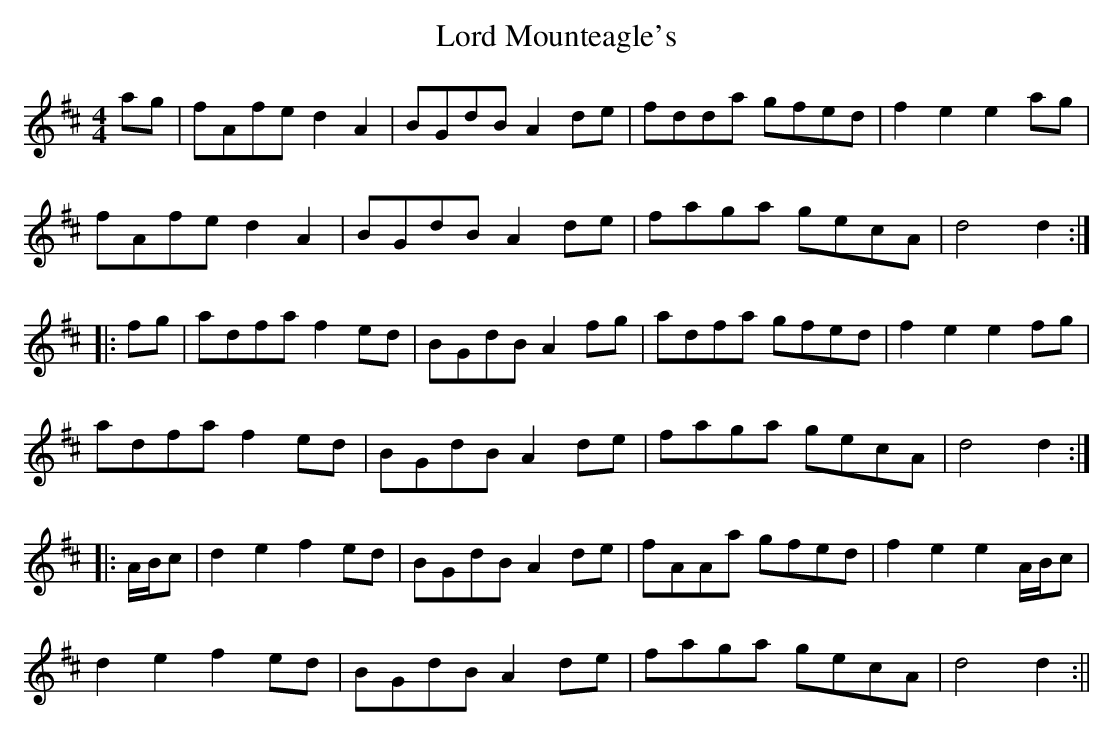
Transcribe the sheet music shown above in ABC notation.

X:1
T:Lord Mounteagle's
M:4/4
L:1/8
K:D
ag|fAfe d2A2|BGdB A2de|fdda gfed|f2e2 e2ag|
fAfe d2A2|BGdB A2de|faga gecA|d4 d2:|
|:fg|adfa f2ed|BGdB A2fg|adfa gfed|f2e2 e2fg|
adfa f2ed|BGdB A2de|faga gecA | d4 d2:|
|:A/B/c|d2e2 f2ed|BGdB A2de|fAAa gfed|f2e2 e2A/B/c|
d2e2 f2ed|BGdB A2de|faga gecA|d4 d2:||
